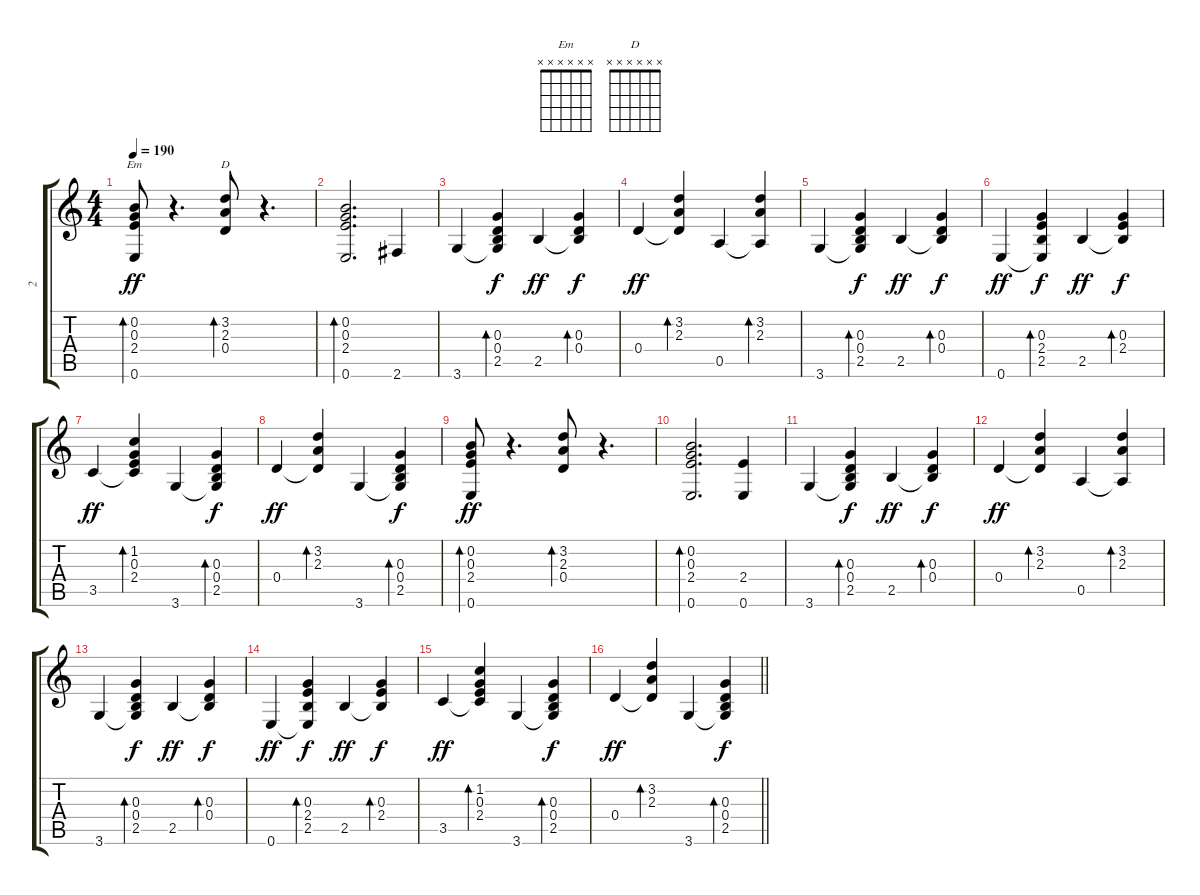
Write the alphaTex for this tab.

\track ("2" "2") {instrument acousticguitarsteel}
\staff {score tabs}
\tuning (E4 B3 G3 D3 A2 E2) {hide}
\chord ("Em" x x x x x x)
\chord ("D" x x x x x x)
\ts (4 4)
\section ("" "")
\tempo 190
\clef g2
\ks c
(0.2 0.3 2.4 0.6).8{bd 480 ch "Em" dy ff} r.4{d} (3.2 2.3 0.4).8{bd 480 ch "D"} r.4{d} |
(0.2 0.3 2.4 0.6).2{d bd 480} 2.6.4 |
3.6.4 (0.3 0.4 2.5 3.6{t}).4{bd 120 dy f} 2.5.4{dy ff} (0.3 0.4 2.5{t}).4{bd 120 dy f} |
0.4.4{dy ff} (3.2 2.3 0.4{t}).4{bd 120} 0.5.4 (3.2 2.3 0.5{t}).4{bd 120} |
3.6.4 (0.3 0.4 2.5 3.6{t}).4{bd 120 dy f} 2.5.4{dy ff} (0.3 0.4 2.5{t}).4{bd 120 dy f} |
0.6.4{dy ff} (0.3 2.4 2.5 0.6{t}).4{bd 120 dy f} 2.5.4{dy ff} (0.3 2.4 2.5{t}).4{bd 120 dy f} |
3.5.4{dy ff} (1.2 0.3 2.4 3.5{t}).4{bd 120} 3.6.4 (0.3 0.4 2.5 3.6{t}).4{bd 120 dy f} |
0.4.4{dy ff} (3.2 2.3 0.4{t}).4{bd 120} 3.6.4 (0.3 0.4 2.5 3.6{t}).4{bd 120 dy f} |
(0.2 0.3 2.4 0.6).8{bd 480 dy ff} r.4{d} (3.2 2.3 0.4).8{bd 480} r.4{d} |
(0.2 0.3 2.4 0.6).2{d bd 480} (2.4 0.6).4 |
3.6.4 (0.3 0.4 2.5 3.6{t}).4{bd 120 dy f} 2.5.4{dy ff} (0.3 0.4 2.5{t}).4{bd 120 dy f} |
0.4.4{dy ff} (3.2 2.3 0.4{t}).4{bd 120} 0.5.4 (3.2 2.3 0.5{t}).4{bd 120} |
3.6.4 (0.3 0.4 2.5 3.6{t}).4{bd 120 dy f} 2.5.4{dy ff} (0.3 0.4 2.5{t}).4{bd 120 dy f} |
0.6.4{dy ff} (0.3 2.4 2.5 0.6{t}).4{bd 120 dy f} 2.5.4{dy ff} (0.3 2.4 2.5{t}).4{bd 120 dy f} |
3.5.4{dy ff} (1.2 0.3 2.4 3.5{t}).4{bd 120} 3.6.4 (0.3 0.4 2.5 3.6{t}).4{bd 120 dy f} |
\barLineRight lightlight
0.4.4{dy ff} (3.2 2.3 0.4{t}).4{bd 120} 3.6.4 (0.3 0.4 2.5 3.6{t}).4{bd 120 dy f}
